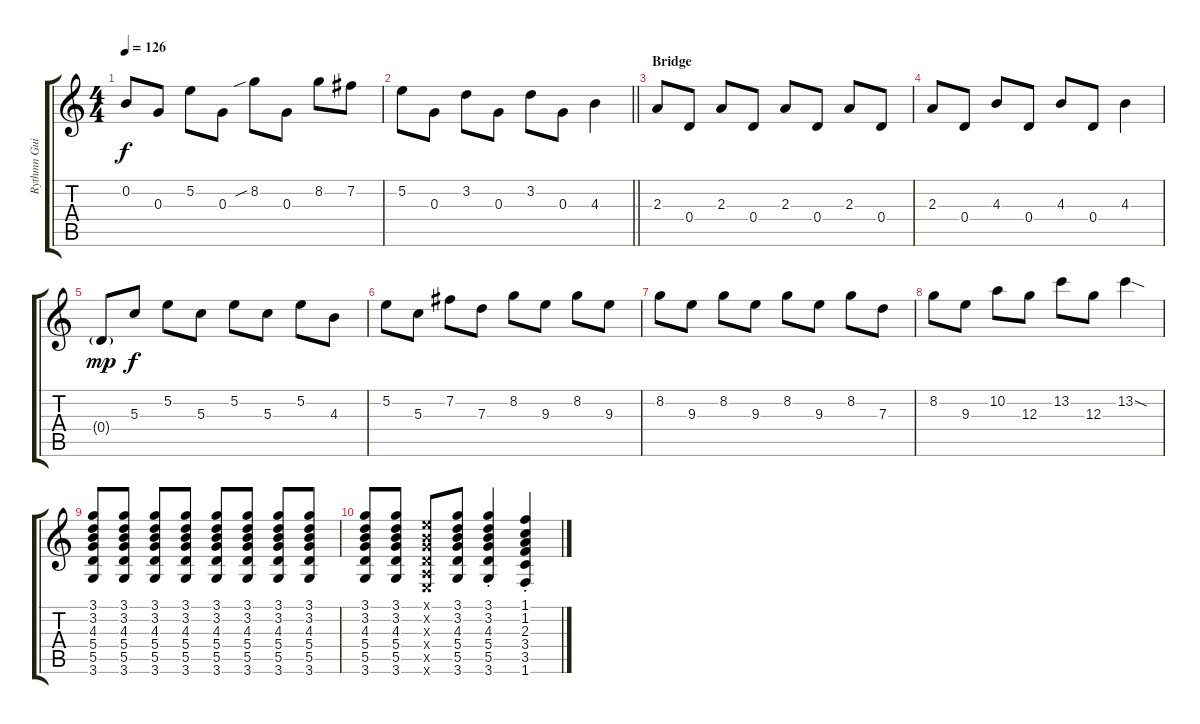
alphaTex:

\track ("Rythmn Guitar 2" "Rythmn Gui") {instrument acousticguitarsteel}
\staff {score tabs}
\tuning (E4 B3 G3 D3 A2 E2) {hide}
\ts (4 4)
\tempo 126
\clef g2
\ks c
0.2.8{dy f} 0.3.8 5.2.8 0.3.8 8.2{sib}.8 0.3.8 8.2.8 7.2.8 |
\barLineRight lightlight
5.2.8 0.3.8 3.2.8 0.3.8 3.2.8 0.3.8 4.3.4 |
\section ("" "Bridge")
2.3.8 0.4.8 2.3.8 0.4.8 2.3.8 0.4.8 2.3.8 0.4.8 |
2.3.8 0.4.8 4.3.8 0.4.8 4.3.8 0.4.8 4.3.4 |
0.4{g}.8{dy mp} 5.3.8{dy f} 5.2.8 5.3.8 5.2.8 5.3.8 5.2.8 4.3.8 |
5.2.8 5.3.8 7.2.8 7.3.8 8.2.8 9.3.8 8.2.8 9.3.8 |
8.2.8 9.3.8 8.2.8 9.3.8 8.2.8 9.3.8 8.2.8 7.3.8 |
8.2.8 9.3.8 10.2.8 12.3.8 13.2.8 12.3.8 13.2{sod}.4 |
(3.1 3.2 4.3 5.4 5.5 3.6).8 (3.1 3.2 4.3 5.4 5.5 3.6).8 (3.1 3.2 4.3 5.4 5.5 3.6).8 (3.1 3.2 4.3 5.4 5.5 3.6).8 (3.1 3.2 4.3 5.4 5.5 3.6).8 (3.1 3.2 4.3 5.4 5.5 3.6).8 (3.1 3.2 4.3 5.4 5.5 3.6).8 (3.1 3.2 4.3 5.4 5.5 3.6).8 |
(3.1 3.2 4.3 5.4 5.5 3.6).8 (3.1 3.2 4.3 5.4 5.5 3.6).8 (0.1{x} 0.2{x} 0.3{x} 0.4{x} 0.5{x} 0.6{x}).8 (3.1 3.2 4.3 5.4 5.5 3.6).8 (3.1{st} 3.2{st} 4.3{st} 5.4{st} 5.5{st} 3.6{st}).4 (1.1{st} 1.2{st} 2.3{st} 3.4{st} 3.5{st} 1.6{st}).4
